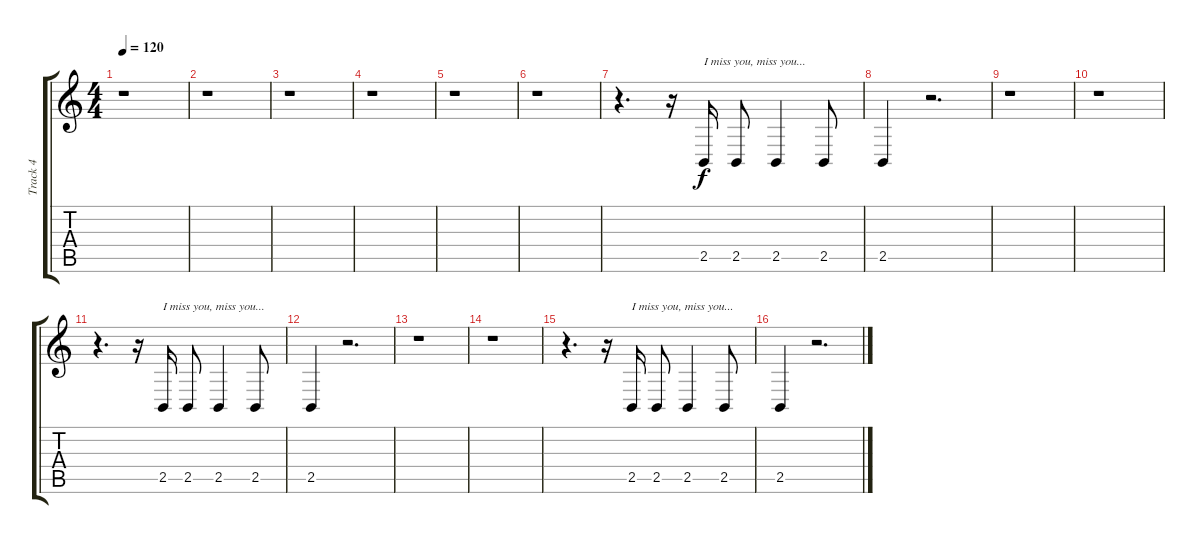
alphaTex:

\track ("Track 4" "Track 4") {instrument cello}
\staff {score tabs}
\tuning (E4 B3 G3 D3 A2 E2) {hide}
\ts (4 4)
\tempo 120
\clef g2
\ks c
r.1{dy f} |
r.1 |
r.1 |
r.1 |
r.1 |
r.1 |
r.4{d} r.16 2.5.16{txt "I miss you, miss you..."} 2.5.8 2.5.4 2.5.8 |
2.5.4 r.2{d} |
r.1 |
r.1 |
r.4{d} r.16 2.5.16{txt "I miss you, miss you..."} 2.5.8 2.5.4 2.5.8 |
2.5.4 r.2{d} |
r.1 |
r.1 |
r.4{d} r.16 2.5.16{txt "I miss you, miss you..."} 2.5.8 2.5.4 2.5.8 |
2.5.4 r.2{d}
